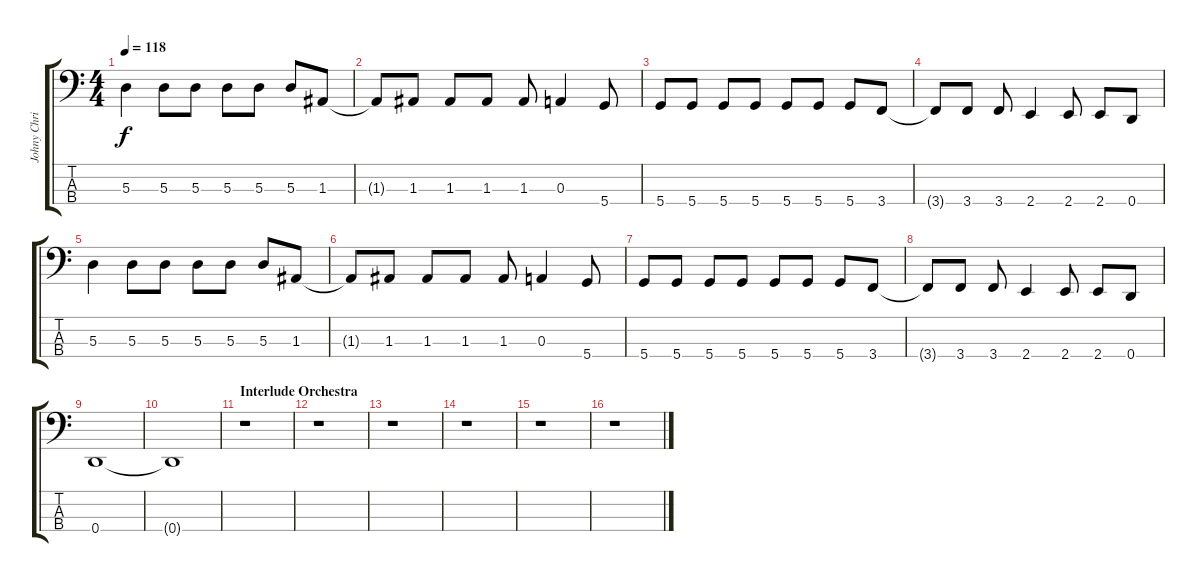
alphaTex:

\track ("Johny Christ" "Johny Chri") {instrument electricbasspick}
\staff {score tabs}
\tuning (G2 D2 A1 D1) {hide}
\ts (4 4)
\tempo 118
\clef f4
\ks c
5.3.4{dy f} 5.3.8 5.3.8 5.3.8 5.3.8 5.3.8 1.3.8 |
1.3{t}.8 1.3.8 1.3.8 1.3.8 1.3.8 0.3.4 5.4.8 |
5.4.8 5.4.8 5.4.8 5.4.8 5.4.8 5.4.8 5.4.8 3.4.8 |
3.4{t}.8 3.4.8 3.4.8 2.4.4 2.4.8 2.4.8 0.4.8 |
5.3.4 5.3.8 5.3.8 5.3.8 5.3.8 5.3.8 1.3.8 |
1.3{t}.8 1.3.8 1.3.8 1.3.8 1.3.8 0.3.4 5.4.8 |
5.4.8 5.4.8 5.4.8 5.4.8 5.4.8 5.4.8 5.4.8 3.4.8 |
3.4{t}.8 3.4.8 3.4.8 2.4.4 2.4.8 2.4.8 0.4.8 |
0.4.1 |
0.4{t}.1 |
\section ("" "Interlude Orchestra")
r.1 |
r.1 |
r.1 |
r.1 |
r.1 |
r.1
